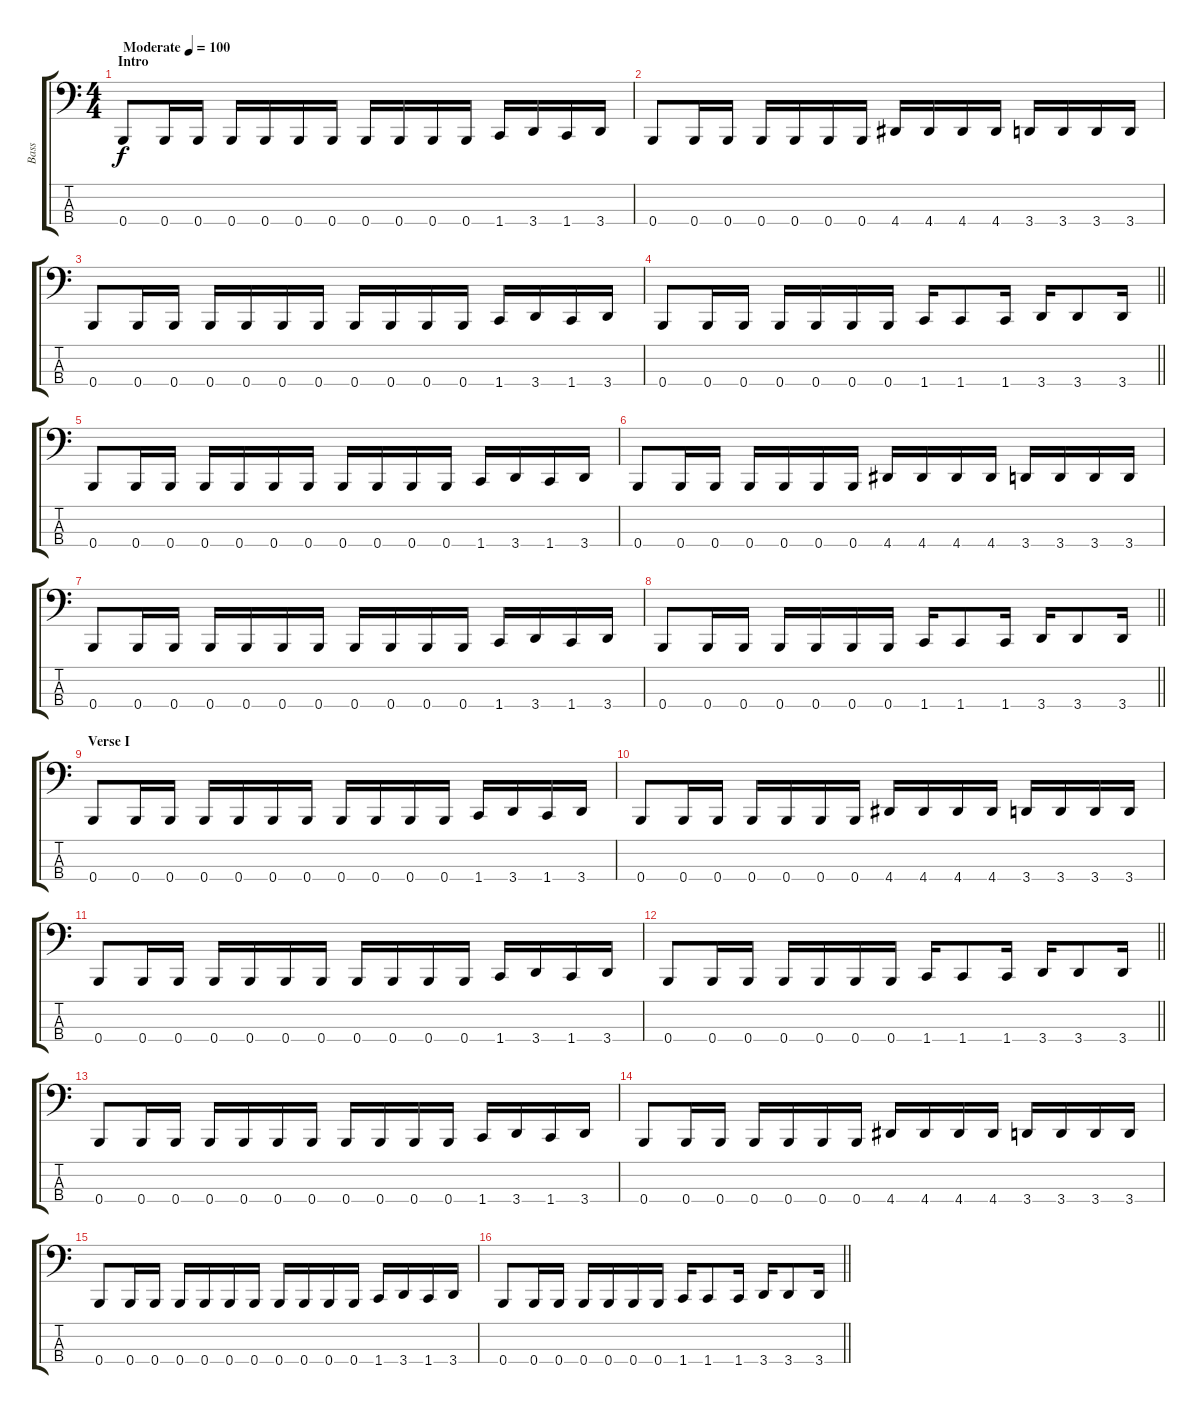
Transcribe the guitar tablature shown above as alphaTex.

\track ("Bass" "Bass") {instrument electricbasspick}
\staff {score tabs}
\tuning (D2 A1 E1 B0) {hide}
\ts (4 4)
\section ("" "Intro")
\tempo (100 "Moderate")
\clef f4
\ks c
0.4.8{dy f instrument electricbasspick} 0.4.16 0.4.16 0.4.16 0.4.16 0.4.16 0.4.16 0.4.16 0.4.16 0.4.16 0.4.16 1.4.16 3.4.16 1.4.16 3.4.16 |
0.4.8 0.4.16 0.4.16 0.4.16 0.4.16 0.4.16 0.4.16 4.4.16 4.4.16 4.4.16 4.4.16 3.4.16 3.4.16 3.4.16 3.4.16 |
0.4.8 0.4.16 0.4.16 0.4.16 0.4.16 0.4.16 0.4.16 0.4.16 0.4.16 0.4.16 0.4.16 1.4.16 3.4.16 1.4.16 3.4.16 |
\barLineRight lightlight
0.4.8 0.4.16 0.4.16 0.4.16 0.4.16 0.4.16 0.4.16 1.4.16 1.4.8 1.4.16 3.4.16 3.4.8 3.4.16 |
0.4.8 0.4.16 0.4.16 0.4.16 0.4.16 0.4.16 0.4.16 0.4.16 0.4.16 0.4.16 0.4.16 1.4.16 3.4.16 1.4.16 3.4.16 |
0.4.8 0.4.16 0.4.16 0.4.16 0.4.16 0.4.16 0.4.16 4.4.16 4.4.16 4.4.16 4.4.16 3.4.16 3.4.16 3.4.16 3.4.16 |
0.4.8 0.4.16 0.4.16 0.4.16 0.4.16 0.4.16 0.4.16 0.4.16 0.4.16 0.4.16 0.4.16 1.4.16 3.4.16 1.4.16 3.4.16 |
\barLineRight lightlight
0.4.8 0.4.16 0.4.16 0.4.16 0.4.16 0.4.16 0.4.16 1.4.16 1.4.8 1.4.16 3.4.16 3.4.8 3.4.16 |
\section ("" "Verse I")
0.4.8 0.4.16 0.4.16 0.4.16 0.4.16 0.4.16 0.4.16 0.4.16 0.4.16 0.4.16 0.4.16 1.4.16 3.4.16 1.4.16 3.4.16 |
0.4.8 0.4.16 0.4.16 0.4.16 0.4.16 0.4.16 0.4.16 4.4.16 4.4.16 4.4.16 4.4.16 3.4.16 3.4.16 3.4.16 3.4.16 |
0.4.8 0.4.16 0.4.16 0.4.16 0.4.16 0.4.16 0.4.16 0.4.16 0.4.16 0.4.16 0.4.16 1.4.16 3.4.16 1.4.16 3.4.16 |
\barLineRight lightlight
0.4.8 0.4.16 0.4.16 0.4.16 0.4.16 0.4.16 0.4.16 1.4.16 1.4.8 1.4.16 3.4.16 3.4.8 3.4.16 |
0.4.8 0.4.16 0.4.16 0.4.16 0.4.16 0.4.16 0.4.16 0.4.16 0.4.16 0.4.16 0.4.16 1.4.16 3.4.16 1.4.16 3.4.16 |
0.4.8 0.4.16 0.4.16 0.4.16 0.4.16 0.4.16 0.4.16 4.4.16 4.4.16 4.4.16 4.4.16 3.4.16 3.4.16 3.4.16 3.4.16 |
0.4.8 0.4.16 0.4.16 0.4.16 0.4.16 0.4.16 0.4.16 0.4.16 0.4.16 0.4.16 0.4.16 1.4.16 3.4.16 1.4.16 3.4.16 |
\barLineRight lightlight
0.4.8 0.4.16 0.4.16 0.4.16 0.4.16 0.4.16 0.4.16 1.4.16 1.4.8 1.4.16 3.4.16 3.4.8 3.4.16
